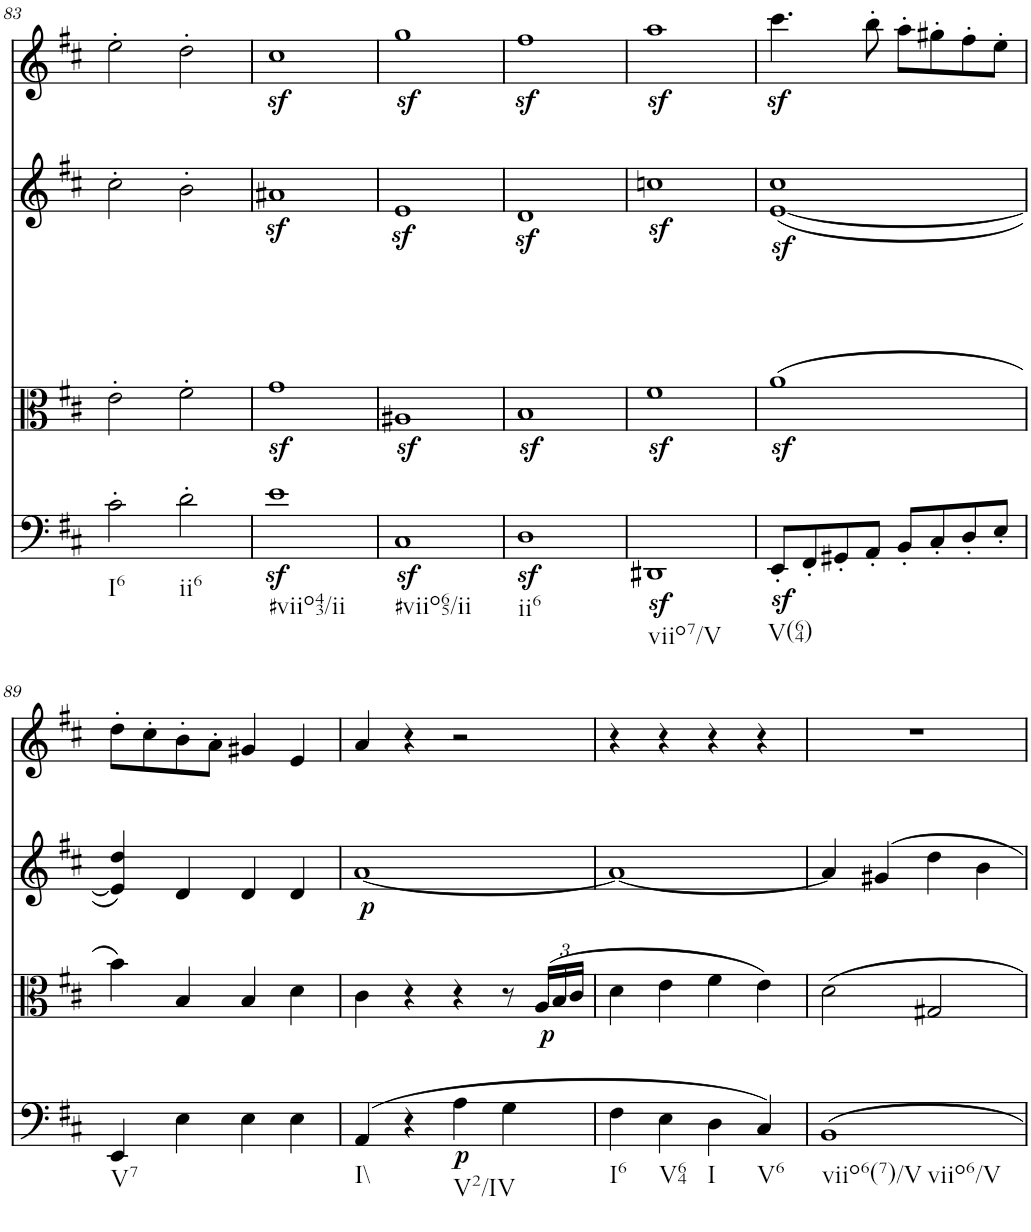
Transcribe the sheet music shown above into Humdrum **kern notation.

**kern	**dynam	**kern	**dynam	**kern	**dynam	**kern
*part4	*part4	*part3	*part3	*part2	*part2	*part1
*staff4	*staff4	*staff3	*staff3	*staff2	*staff2	*staff1
*I"Violoncello	*	*I"Viola	*	*I"Violin II	*	*I"Violin I
!!LO:PB:g=z
*clefF4	*	*clefC3	*	*clefG2	*	*clefG2
*k[f#c#]	*	*k[f#c#]	*	*k[f#c#]	*	*k[f#c#]
*M2/2	*	*M2/2	*	*M2/2	*	*M2/2
=83	=83	=83	=83	=83	=83	=83
!LO:TX:b:t=I6	!	!	!	!	!	!
2c#'\	.	2e'\	.	2cc#'\	.	2ee'\
!LO:TX:b:t=ii6	!	!	!	!	!	!
2d'\	.	2f#'\	.	2b'\	.	2dd'\
=84	=84	=84	=84	=84	=84	=84
!LO:TX:b:t=#viio43/ii	!	!	!	!	!	!
1ez<	.	1gz<	.	1a#Xz<	.	1cc#z<
=85	=85	=85	=85	=85	=85	=85
!LO:TX:b:t=#viio65/ii	!	!	!	!	!	!
1C#z<	.	1A#Xz<	.	1ez<	.	1ggz<
=86	=86	=86	=86	=86	=86	=86
!LO:TX:b:t=ii6	!	!	!	!	!	!
1Dz<	.	1Bz<	.	1dz<	.	1ff#z<
=87	=87	=87	=87	=87	=87	=87
!LO:TX:b:t=viio7/V	!	!	!	!	!	!
1DD#Xz<	.	1f#z<	.	1ccnz<	.	1aaz<
=88	=88	=88	=88	=88	=88	=88
!LO:TX:b:t=V(64)	!	!	!	!	!	!
8EEz<'/L	.	(1az<	.	([1e 1cc#	.	4.ccc#z<\
8FF#'/	.	.	.	.	.	.
8GG#X'/	.	.	.	.	.	.
8AA'/J	.	.	.	.	.	8bb'\
8BB'/L	.	.	.	.	.	8aa'\L
8C#'/	.	.	.	.	.	8gg#X'\
8D'/	.	.	.	.	.	8ff#'\
8E'/J	.	.	.	.	.	8ee'\J
!!LO:LB:g=z
=89	=89	=89	=89	=89	=89	=89
!LO:TX:b:t=V7	!	!	!	!	!	!
4EE/	.	4b\)	.	4e/] 4dd/)	.	8dd'\L
.	.	.	.	.	.	8cc#'\
4E\	.	4B/	.	4d/	.	8b'\
.	.	.	.	.	.	8a'\J
4E\	.	4B/	.	4d/	.	4g#X/
4E\	.	4d\	.	4d/	.	4e/
=90	=90	=90	=90	=90	=90	=90
!LO:TX:b:t=I\\	!	!	!	!	!	!
!	!	!	!	!	!LO:DY:b	!
(4AA/	.	4c#\	.	[1a	p	4a/
4r	.	4r	.	.	.	4r
!LO:TX:b:t=V2/IV	!	!	!	!	!	!
!	!LO:DY:b	!	!	!	!	!
4A\	p	4r	.	.	.	2r
4G\	.	8r	.	.	.	.
*	*	*Xbrackettup	*	*	*	*
!	!	!	!LO:DY:b	!	!	!
.	.	(24A/LL	p	.	.	.
.	.	24B/	.	.	.	.
.	.	24c#/JJ	.	.	.	.
=91	=91	=91	=91	=91	=91	=91
!LO:TX:b:t=I6	!	!	!	!	!	!
4F#\	.	4d\	.	1a_	.	4r
!LO:TX:b:t=V64	!	!	!	!	!	!
4E\	.	4e\	.	.	.	4r
!LO:TX:b:t=I	!	!	!	!	!	!
4D\	.	4f#\	.	.	.	4r
!LO:TX:b:t=V6	!	!	!	!	!	!
4C#/)	.	4e\)	.	.	.	4r
=92	=92	=92	=92	=92	=92	=92
!LO:TX:b:t=viio6(7)/V	!	!	!	!	!	!
!LO:TX:b:t=viio6/V	!	!	!	!	!	!
1BB	.	2d\	.	4a/]	.	1r
.	.	.	.	4g#X/	.	.
.	.	2G#X/	.	4dd\	.	.
.	.	.	.	4b\	.	.
=	=	=	=	=	=	=
*-	*-	*-	*-	*-	*-	*-
